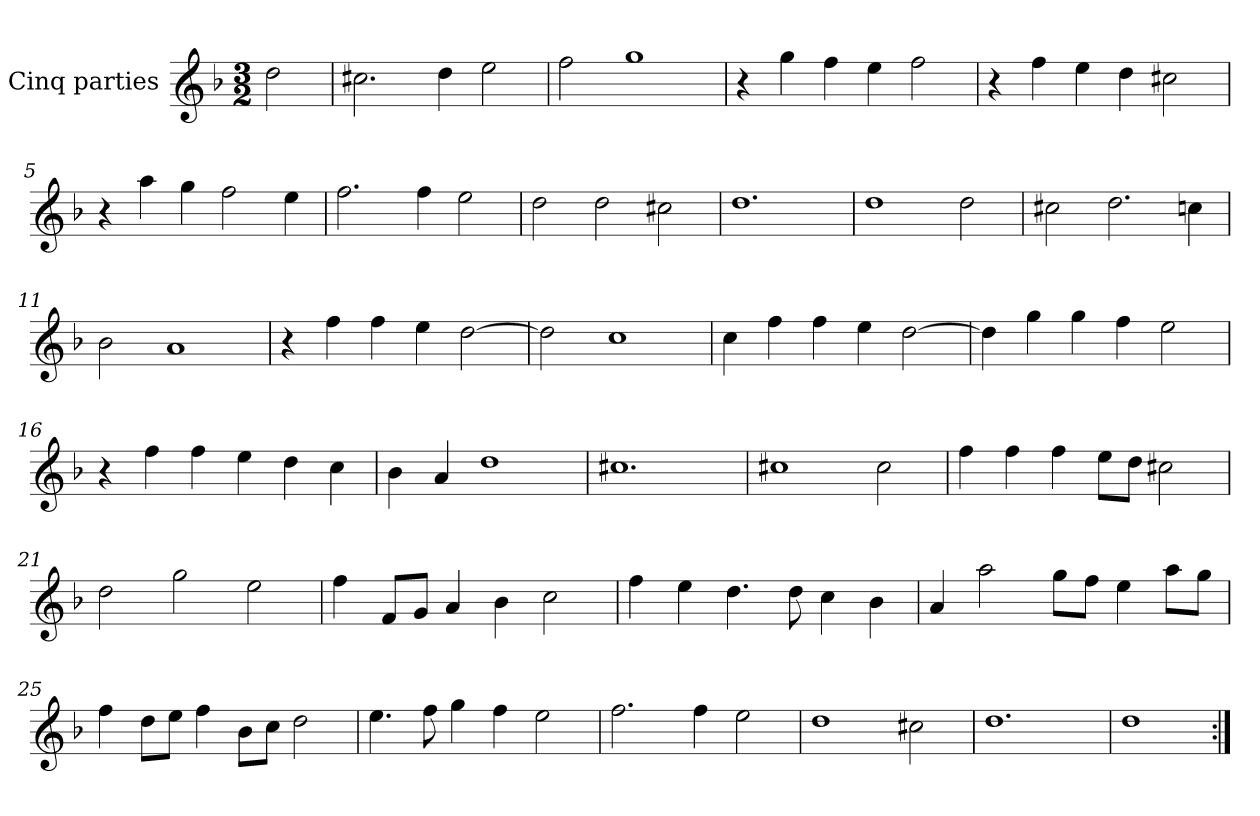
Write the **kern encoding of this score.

**kern
*part1
*staff1
*I"Cinq parties
*clefG2
*k[b-]
*M3/2
*MM180
=
2dd\
=1
2.cc#X\
4dd\
2ee\
=2
2ff\
1gg
=3
4r
4gg\
4ff\
4ee\
2ff\
=4
4r
4ff\
4ee\
4dd\
2cc#X\
=5
4r
4aa\
4gg\
2ff\
4ee\
=6
2.ff\
4ff\
2ee\
=7
2dd\
2dd\
2cc#X\
=8
1.dd
=9
1dd
2dd\
=10
2cc#X\
2.dd\
4ccn\
=11
2b-\
1a
=12
4r
4ff\
4ff\
4ee\
[2dd\
=13
2dd\]
1cc
=14
4cc\
4ff\
4ff\
4ee\
[2dd\
=15
4dd\]
4gg\
4gg\
4ff\
2ee\
=16
4r
4ff\
4ff\
4ee\
4dd\
4cc\
=17
4b-\
4a/
1dd
=18
1.cc#X
=19
1cc#X
2cc#\
=20
4ff\
4ff\
4ff\
8ee\L
8dd\J
2cc#X\
=21
2dd\
2gg\
2ee\
=22
4ff\
8f/L
8g/J
4a/
4b-\
2cc\
=23
4ff\
4ee\
4.dd\
8dd\
4cc\
4b-\
=24
4a/
2aa\
8gg\L
8ff\J
4ee\
8aa\L
8gg\J
=25
4ff\
8dd\L
8ee\J
4ff\
8b-\L
8cc\J
2dd\
=26
4.ee\
8ff\
4gg\
4ff\
2ee\
=27
2.ff\
4ff\
2ee\
=28
1dd
2cc#X\
=29
1.dd
=30
1dd
=:|!
*-
